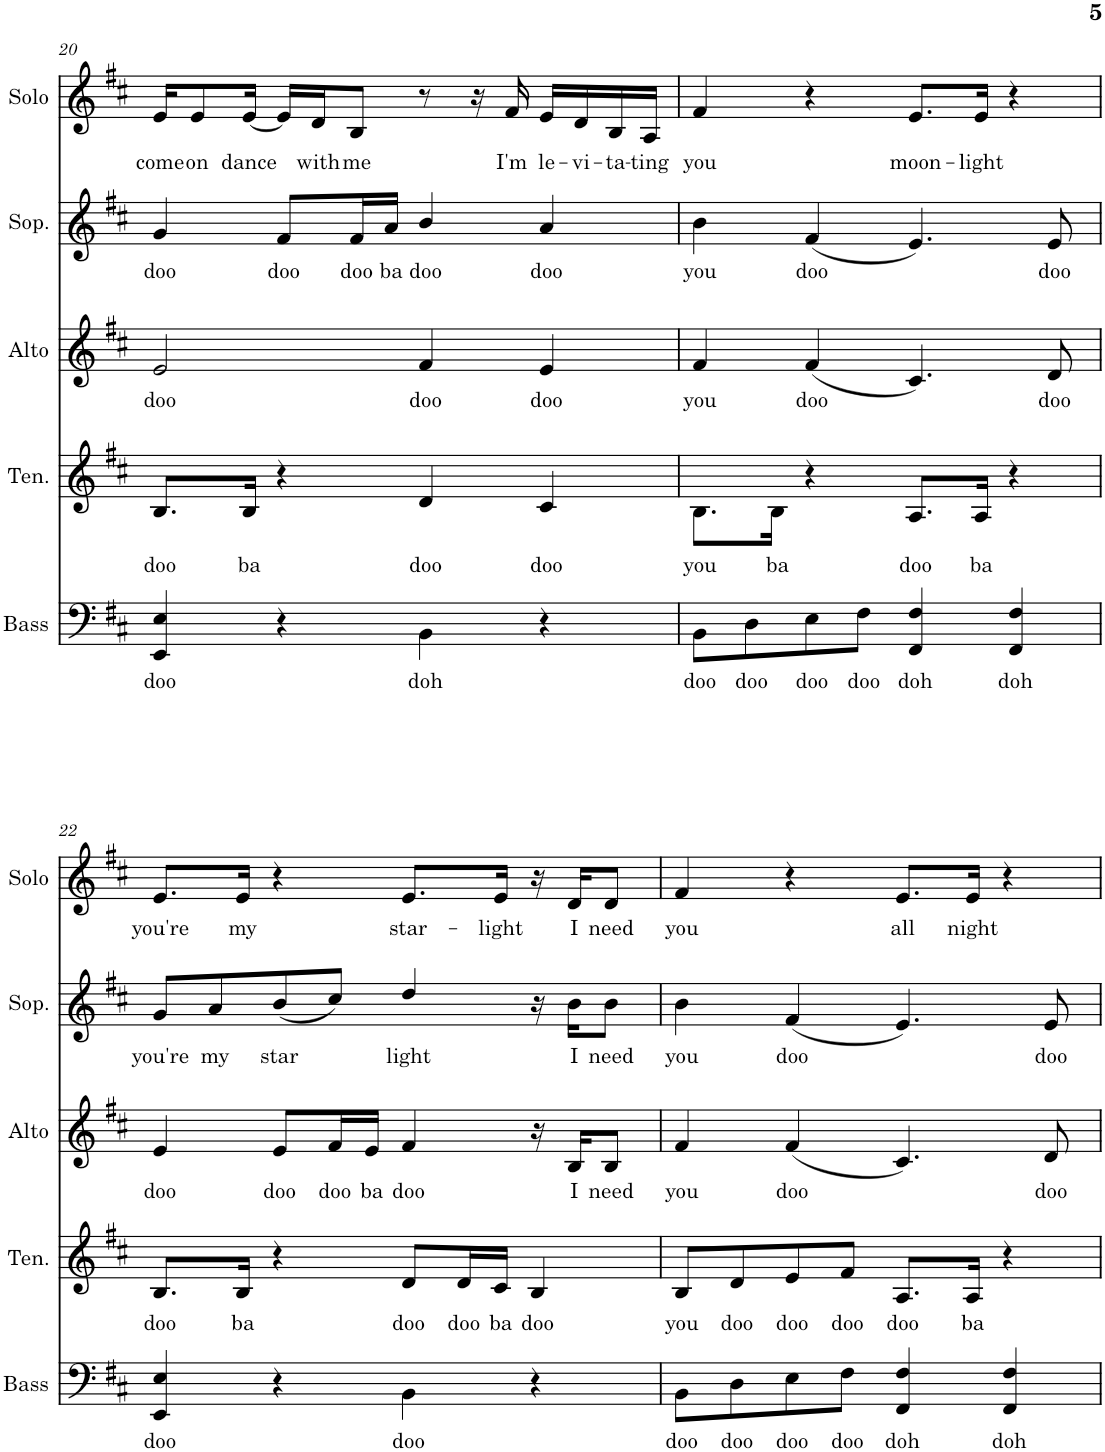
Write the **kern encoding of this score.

**kern	**text	**kern	**text	**kern	**text	**kern	**text	**kern	**text
*part5	*part5	*part4	*part4	*part3	*part3	*part2	*part2	*part1	*part1
*staff5	*staff5	*staff4	*staff4	*staff3	*staff3	*staff2	*staff2	*staff1	*staff1
*I"Bass	*	*I"Tenor	*	*I"Alto	*	*I"Soprano	*	*I"Solo	*
*I'Bass	*	*I'Ten.	*	*I'Alto	*	*I'Sop.	*	*I'Solo	*
!!LO:PB:g=z
*clefF4	*	*clefG2	*	*clefG2	*	*clefG2	*	*clefG2	*
*k[f#c#]	*	*k[f#c#]	*	*k[f#c#]	*	*k[f#c#]	*	*k[f#c#]	*
*M4/4	*	*M4/4	*	*M4/4	*	*M4/4	*	*M4/4	*
=20	=20	=20	=20	=20	=20	=20	=20	=20	=20
!	!LO:LY:b	!	!LO:LY:b	!	!LO:LY:b	!	!LO:LY:b	!	!LO:LY:b
4EE/ 4E/	doo	8.B/L	doo	2e/	doo	4g/	doo	16e/KL	come
!	!	!	!	!	!	!	!	!	!LO:LY:b
.	.	.	.	.	.	.	.	8e/	on
!	!	!	!LO:LY:b	!	!	!	!	!	!LO:LY:b
.	.	16B/Jk	ba	.	.	.	.	[16e/Jk	dance
!	!	!	!	!	!	!	!LO:LY:b	!	!
4r	.	4r	.	.	.	8f#/L	doo	16e/LL]	.
!	!	!	!	!	!	!	!	!	!LO:LY:b
.	.	.	.	.	.	.	.	16d/J	with
!	!	!	!	!	!	!	!LO:LY:b	!	!LO:LY:b
.	.	.	.	.	.	16f#/L	doo	8B/J	me
!	!	!	!	!	!	!	!LO:LY:b	!	!
.	.	.	.	.	.	16a/JJ	ba	.	.
!	!LO:LY:b	!	!LO:LY:b	!	!LO:LY:b	!	!LO:LY:b	!	!
4BB\	doh	4d/	doo	4f#/	doo	4b/	doo	8r	.
.	.	.	.	.	.	.	.	16r	.
!	!	!	!	!	!	!	!	!	!LO:LY:b
.	.	.	.	.	.	.	.	16f#/	I'm
!	!	!	!LO:LY:b	!	!LO:LY:b	!	!LO:LY:b	!	!LO:LY:b
4r	.	4c#/	doo	4e/	doo	4a/	doo	16e/LL	le-
!	!	!	!	!	!	!	!	!	!LO:LY:b
.	.	.	.	.	.	.	.	16d/	-vi-
!	!	!	!	!	!	!	!	!	!LO:LY:b
.	.	.	.	.	.	.	.	16B/	-ta-
!	!	!	!	!	!	!	!	!	!LO:LY:b
.	.	.	.	.	.	.	.	16A/JJ	-ting
=21	=21	=21	=21	=21	=21	=21	=21	=21	=21
!	!LO:LY:b	!	!LO:LY:b	!	!LO:LY:b	!	!LO:LY:b	!	!LO:LY:b
8BB\L	doo	8.B\L	you	4f#/	you	4b\	you	4f#/	you
!	!LO:LY:b	!	!	!	!	!	!	!	!
8D\	doo	.	.	.	.	.	.	.	.
!	!	!	!LO:LY:b	!	!	!	!	!	!
.	.	16B\Jk	ba	.	.	.	.	.	.
!	!LO:LY:b	!	!	!	!LO:LY:b	!	!LO:LY:b	!	!
8E\	doo	4r	.	(4f#/	doo	(4f#/	doo	4r	.
!	!LO:LY:b	!	!	!	!	!	!	!	!
8F#\J	doo	.	.	.	.	.	.	.	.
!	!LO:LY:b	!	!LO:LY:b	!	!	!	!	!	!LO:LY:b
4FF#/ 4F#/	doh	8.A/L	doo	4.c#/)	.	4.e/)	.	8.e/L	moon-
!	!	!	!LO:LY:b	!	!	!	!	!	!LO:LY:b
.	.	16A/Jk	ba	.	.	.	.	16e/Jk	-light
!	!LO:LY:b	!	!	!	!	!	!	!	!
4FF#/ 4F#/	doh	4r	.	.	.	.	.	4r	.
!	!	!	!	!	!LO:LY:b	!	!LO:LY:b	!	!
.	.	.	.	8d/	doo	8e/	doo	.	.
!!LO:LB:g=z
=22	=22	=22	=22	=22	=22	=22	=22	=22	=22
!	!LO:LY:b	!	!LO:LY:b	!	!LO:LY:b	!	!LO:LY:b	!	!LO:LY:b
4EE/ 4E/	doo	8.B/L	doo	4e/	doo	8g/L	you're	8.e/L	you're
!	!	!	!	!	!	!	!LO:LY:b	!	!
.	.	.	.	.	.	8a/	my	.	.
!	!	!	!LO:LY:b	!	!	!	!	!	!LO:LY:b
.	.	16B/Jk	ba	.	.	.	.	16e/Jk	my
!	!	!	!	!	!LO:LY:b	!	!LO:LY:b	!	!
4r	.	4r	.	8e/L	doo	(8b/	star	4r	.
!	!	!	!	!	!LO:LY:b	!	!	!	!
.	.	.	.	16f#/L	doo	8cc#/J)	.	.	.
!	!	!	!	!	!LO:LY:b	!	!	!	!
.	.	.	.	16e/JJ	ba	.	.	.	.
!	!LO:LY:b	!	!LO:LY:b	!	!LO:LY:b	!	!LO:LY:b	!	!LO:LY:b
4BB\	doo	8d/L	doo	4f#/	doo	4dd/	light	8.e/L	star-
!	!	!	!LO:LY:b	!	!	!	!	!	!
.	.	16d/L	doo	.	.	.	.	.	.
!	!	!	!LO:LY:b	!	!	!	!	!	!LO:LY:b
.	.	16c#/JJ	ba	.	.	.	.	16e/Jk	-light
!	!	!	!LO:LY:b	!	!	!	!	!	!
4r	.	4B/	doo	16r	.	16r	.	16r	.
!	!	!	!	!	!LO:LY:b	!	!LO:LY:b	!	!LO:LY:b
.	.	.	.	16B/KL	I	16b\KL	I	16d/KL	I
!	!	!	!	!	!LO:LY:b	!	!LO:LY:b	!	!LO:LY:b
.	.	.	.	8B/J	need	8b\J	need	8d/J	need
=23	=23	=23	=23	=23	=23	=23	=23	=23	=23
!	!LO:LY:b	!	!LO:LY:b	!	!LO:LY:b	!	!LO:LY:b	!	!LO:LY:b
8BB\L	doo	8B/L	you	4f#/	you	4b\	you	4f#/	you
!	!LO:LY:b	!	!LO:LY:b	!	!	!	!	!	!
8D\	doo	8d/	doo	.	.	.	.	.	.
!	!LO:LY:b	!	!LO:LY:b	!	!LO:LY:b	!	!LO:LY:b	!	!
8E\	doo	8e/	doo	(4f#/	doo	(4f#/	doo	4r	.
!	!LO:LY:b	!	!LO:LY:b	!	!	!	!	!	!
8F#\J	doo	8f#/J	doo	.	.	.	.	.	.
!	!LO:LY:b	!	!LO:LY:b	!	!	!	!	!	!LO:LY:b
4FF#/ 4F#/	doh	8.A/L	doo	4.c#/)	.	4.e/)	.	8.e/L	all
!	!	!	!LO:LY:b	!	!	!	!	!	!LO:LY:b
.	.	16A/Jk	ba	.	.	.	.	16e/Jk	night
!	!LO:LY:b	!	!	!	!	!	!	!	!
4FF#/ 4F#/	doh	4r	.	.	.	.	.	4r	.
!	!	!	!	!	!LO:LY:b	!	!LO:LY:b	!	!
.	.	.	.	8d/	doo	8e/	doo	.	.
=	=	=	=	=	=	=	=	=	=
*-	*-	*-	*-	*-	*-	*-	*-	*-	*-
